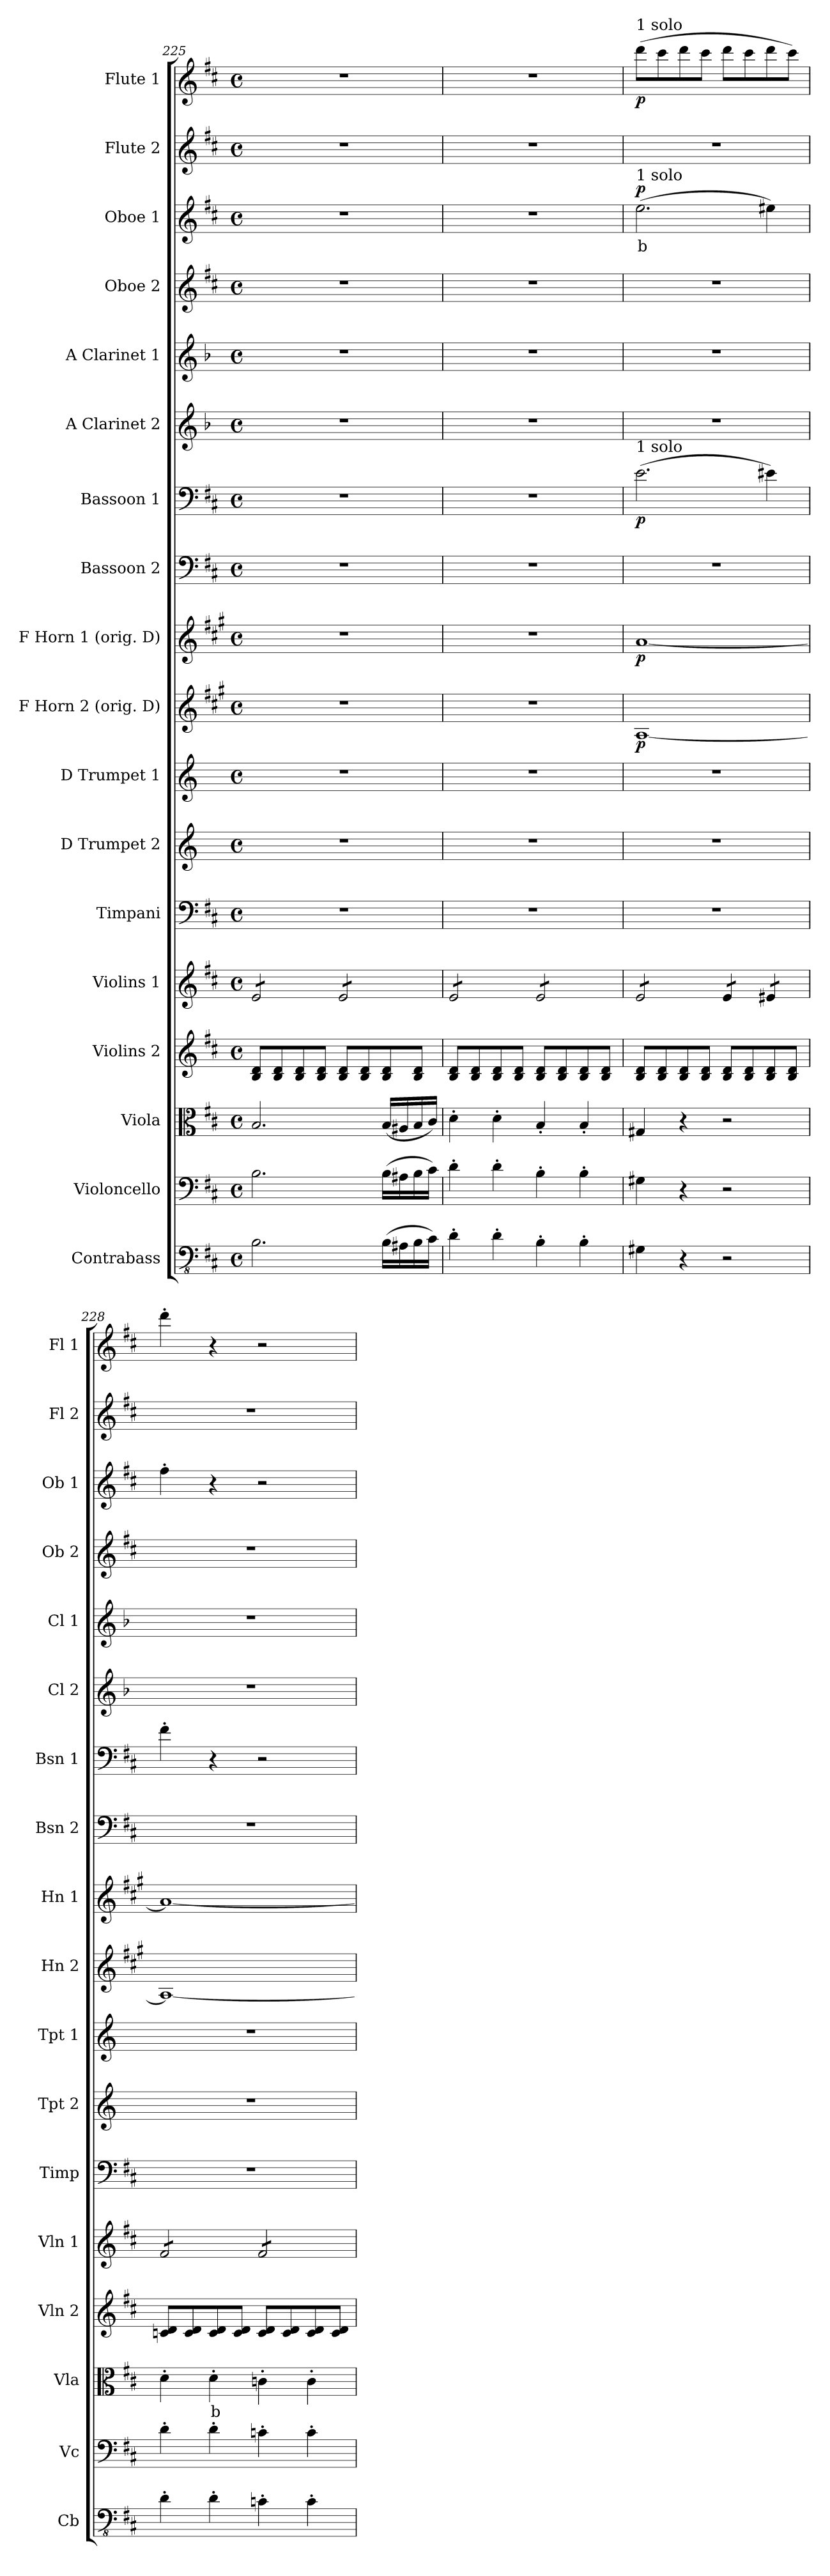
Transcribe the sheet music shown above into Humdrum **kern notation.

**kern	**kern	**kern	**text	**kern	**kern	**kern	**kern	**kern	**kern	**dynam	**kern	**dynam	**kern	**kern	**dynam	**kern	**kern	**kern	**kern	**text	**dynam	**kern	**kern	**dynam
*part18	*part17	*part16	*part16	*part15	*part14	*part13	*part12	*part11	*part10	*part10	*part9	*part9	*part8	*part7	*part7	*part6	*part5	*part4	*part3	*part3	*part3	*part2	*part1	*part1
*staff18	*staff17	*staff16	*staff16	*staff15	*staff14	*staff13	*staff12	*staff11	*staff10	*staff10	*staff9	*staff9	*staff8	*staff7	*staff7	*staff6	*staff5	*staff4	*staff3	*staff3	*staff3	*staff2	*staff1	*staff1
*I"Contrabass	*I"Violoncello	*I"Viola	*	*I"Violins 2	*I"Violins 1	*I"Timpani	*I"D Trumpet 2	*I"D Trumpet 1	*I"F Horn 2 (orig.  D)	*	*I"F Horn 1 (orig.  D)	*	*I"Bassoon 2	*I"Bassoon 1	*	*I"A Clarinet 2	*I"A Clarinet 1	*I"Oboe 2	*I"Oboe 1	*	*	*I"Flute 2	*I"Flute 1	*
*I'Cb	*I'Vc	*I'Vla	*	*I'Vln 2	*I'Vln 1	*I'Timp	*I'Tpt 2	*I'Tpt 1	*I'Hn 2	*	*I'Hn 1	*	*I'Bsn 2	*I'Bsn 1	*	*I'Cl 2	*I'Cl 1	*I'Ob 2	*I'Ob 1	*	*	*I'Fl 2	*I'Fl 1	*
*clefFv4	*clefF4	*clefC3	*	*clefG2	*clefG2	*clefF4	*clefG2	*clefG2	*clefG2	*	*clefG2	*	*clefF4	*clefF4	*	*clefG2	*clefG2	*clefG2	*clefG2	*	*	*clefG2	*clefG2	*
*	*	*	*	*	*	*	*ITrd-1c-2	*ITrd-1c-2	*ITrd4c7	*	*ITrd4c7	*	*	*	*	*ITrd2c3	*ITrd2c3	*	*	*	*	*	*	*
*k[f#c#]	*k[f#c#]	*k[f#c#]	*	*k[f#c#]	*k[f#c#]	*k[f#c#]	*k[f#c#]	*k[f#c#]	*k[f#c#]	*	*k[f#c#]	*	*k[f#c#]	*k[f#c#]	*	*k[f#c#]	*k[f#c#]	*k[f#c#]	*k[f#c#]	*	*	*k[f#c#]	*k[f#c#]	*
*M4/4	*M4/4	*M4/4	*	*M4/4	*M4/4	*M4/4	*M4/4	*M4/4	*M4/4	*	*M4/4	*	*M4/4	*M4/4	*	*M4/4	*M4/4	*M4/4	*M4/4	*	*	*M4/4	*M4/4	*
*met(c)	*met(c)	*met(c)	*	*met(c)	*met(c)	*met(c)	*met(c)	*met(c)	*met(c)	*	*met(c)	*	*met(c)	*met(c)	*	*met(c)	*met(c)	*met(c)	*met(c)	*	*	*met(c)	*met(c)	*
=225	=225	=225	=225	=225	=225	=225	=225	=225	=225	=225	=225	=225	=225	=225	=225	=225	=225	=225	=225	=225	=225	=225	=225	=225
*	*	*	*	*	*tremolo	*	*	*	*	*	*	*	*	*	*	*	*	*	*	*	*	*	*	*
2.BB\	2.B\	2.B/	.	8B/ 8d/L	8e/L	1r	1r	1r	1r	.	1r	.	1r	1r	.	1r	1r	1r	1r	.	.	1r	1r	.
.	.	.	.	8B/ 8d/	8e/	.	.	.	.	.	.	.	.	.	.	.	.	.	.	.	.	.	.	.
.	.	.	.	8B/ 8d/	8e/	.	.	.	.	.	.	.	.	.	.	.	.	.	.	.	.	.	.	.
.	.	.	.	8B/ 8d/J	8e/J	.	.	.	.	.	.	.	.	.	.	.	.	.	.	.	.	.	.	.
.	.	.	.	8B/ 8d/L	8e/L	.	.	.	.	.	.	.	.	.	.	.	.	.	.	.	.	.	.	.
.	.	.	.	8B/ 8d/	8e/	.	.	.	.	.	.	.	.	.	.	.	.	.	.	.	.	.	.	.
(>16BB\LL	(>16B\LL	(<16B/LL	.	8B/ 8d/	8e/	.	.	.	.	.	.	.	.	.	.	.	.	.	.	.	.	.	.	.
16AA#X\	16A#X\	16A#X/	.	.	.	.	.	.	.	.	.	.	.	.	.	.	.	.	.	.	.	.	.	.
16BB\	16B\	16B/	.	8B/ 8d/J	8e/J	.	.	.	.	.	.	.	.	.	.	.	.	.	.	.	.	.	.	.
16C#\JJ)	16c#\JJ)	16c#/JJ)	.	.	.	.	.	.	.	.	.	.	.	.	.	.	.	.	.	.	.	.	.	.
=226	=226	=226	=226	=226	=226	=226	=226	=226	=226	=226	=226	=226	=226	=226	=226	=226	=226	=226	=226	=226	=226	=226	=226	=226
4D'\	4d'\	4d'\	.	8B/ 8d/L	8e/L	1r	1r	1r	1r	.	1r	.	1r	1r	.	1r	1r	1r	1r	.	.	1r	1r	.
.	.	.	.	8B/ 8d/	8e/	.	.	.	.	.	.	.	.	.	.	.	.	.	.	.	.	.	.	.
4D'\	4d'\	4d'\	.	8B/ 8d/	8e/	.	.	.	.	.	.	.	.	.	.	.	.	.	.	.	.	.	.	.
.	.	.	.	8B/ 8d/J	8e/J	.	.	.	.	.	.	.	.	.	.	.	.	.	.	.	.	.	.	.
4BB'\	4B'\	4B'/	.	8B/ 8d/L	8e/L	.	.	.	.	.	.	.	.	.	.	.	.	.	.	.	.	.	.	.
.	.	.	.	8B/ 8d/	8e/	.	.	.	.	.	.	.	.	.	.	.	.	.	.	.	.	.	.	.
4BB'\	4B'\	4B'/	.	8B/ 8d/	8e/	.	.	.	.	.	.	.	.	.	.	.	.	.	.	.	.	.	.	.
.	.	.	.	8B/ 8d/J	8e/J	.	.	.	.	.	.	.	.	.	.	.	.	.	.	.	.	.	.	.
=227	=227	=227	=227	=227	=227	=227	=227	=227	=227	=227	=227	=227	=227	=227	=227	=227	=227	=227	=227	=227	=227	=227	=227	=227
!	!	!	!	!	!	!	!	!	!	!	!	!	!	!	!	!	!	!	!	!	!	!	!LO:TX:a:t=1 solo	!
!	!	!	!	!	!	!	!	!	!	!	!	!	!	!	!	!	!	!	!LO:TX:a:t=1 solo	!	!	!	!	!
!	!	!	!	!	!	!	!	!	!	!	!	!	!	!LO:TX:a:t=1 solo	!	!	!	!	!	!	!	!	!	!
!	!	!	!	!	!	!	!	!	!	!LO:DY:b	!	!LO:DY:b	!	!	!LO:DY:b	!	!	!	!	!LO:LY:b:color=#FF0000	!LO:DY:b	!	!	!LO:DY:b
4GG#X\	4G#X\	4G#X/	.	8B/ 8d/L	8e/L	1r	1r	1r	[1D	p	[1d	p	1r	(>2.e\	p	1r	1r	1r	(>2.ee\	b	p	1r	(>8ddd\L	p
.	.	.	.	8B/ 8d/	8e/	.	.	.	.	.	.	.	.	.	.	.	.	.	.	.	.	.	8ccc#\	.
4r	4r	4r	.	8B/ 8d/	8e/	.	.	.	.	.	.	.	.	.	.	.	.	.	.	.	.	.	8ddd\	.
.	.	.	.	8B/ 8d/J	8e/J	.	.	.	.	.	.	.	.	.	.	.	.	.	.	.	.	.	8ccc#\J	.
2r	2r	2r	.	8B/ 8d/L	8e/L	.	.	.	.	.	.	.	.	.	.	.	.	.	.	.	.	.	8ddd\L	.
.	.	.	.	8B/ 8d/	8e/J	.	.	.	.	.	.	.	.	.	.	.	.	.	.	.	.	.	8ccc#\	.
.	.	.	.	8B/ 8d/	8e#X/L	.	.	.	.	.	.	.	.	4e#X\)	.	.	.	.	4ee#X\)	.	.	.	8ddd\	.
.	.	.	.	8B/ 8d/J	8e#X/J	.	.	.	.	.	.	.	.	.	.	.	.	.	.	.	.	.	8ccc#\J)	.
=228	=228	=228	=228	=228	=228	=228	=228	=228	=228	=228	=228	=228	=228	=228	=228	=228	=228	=228	=228	=228	=228	=228	=228	=228
4D'\	4d'\	4d'\	.	8cn/ 8d/L	8f#/L	1r	1r	1r	1D_	.	1d_	.	1r	4f#'\	.	1r	1r	1r	4ff#'\	.	.	1r	4ddd'\	.
.	.	.	.	8c/ 8d/	8f#/	.	.	.	.	.	.	.	.	.	.	.	.	.	.	.	.	.	.	.
!	!	!	!LO:LY:b:color=#FF0000	!	!	!	!	!	!	!	!	!	!	!	!	!	!	!	!	!	!	!	!	!
4D'\	4d'\	4d'\	b	8c/ 8d/	8f#/	.	.	.	.	.	.	.	.	4r	.	.	.	.	4r	.	.	.	4r	.
.	.	.	.	8c/ 8d/J	8f#/J	.	.	.	.	.	.	.	.	.	.	.	.	.	.	.	.	.	.	.
4Cn'\	4cn'\	4cn'\	.	8c/ 8d/L	8f#/L	.	.	.	.	.	.	.	.	2r	.	.	.	.	2r	.	.	.	2r	.
.	.	.	.	8c/ 8d/	8f#/	.	.	.	.	.	.	.	.	.	.	.	.	.	.	.	.	.	.	.
4C'\	4c'\	4c'\	.	8c/ 8d/	8f#/	.	.	.	.	.	.	.	.	.	.	.	.	.	.	.	.	.	.	.
.	.	.	.	8c/ 8d/J	8f#/J	.	.	.	.	.	.	.	.	.	.	.	.	.	.	.	.	.	.	.
*	*	*	*	*	*Xtremolo	*	*	*	*	*	*	*	*	*	*	*	*	*	*	*	*	*	*	*
=	=	=	=	=	=	=	=	=	=	=	=	=	=	=	=	=	=	=	=	=	=	=	=	=
*-	*-	*-	*-	*-	*-	*-	*-	*-	*-	*-	*-	*-	*-	*-	*-	*-	*-	*-	*-	*-	*-	*-	*-	*-
